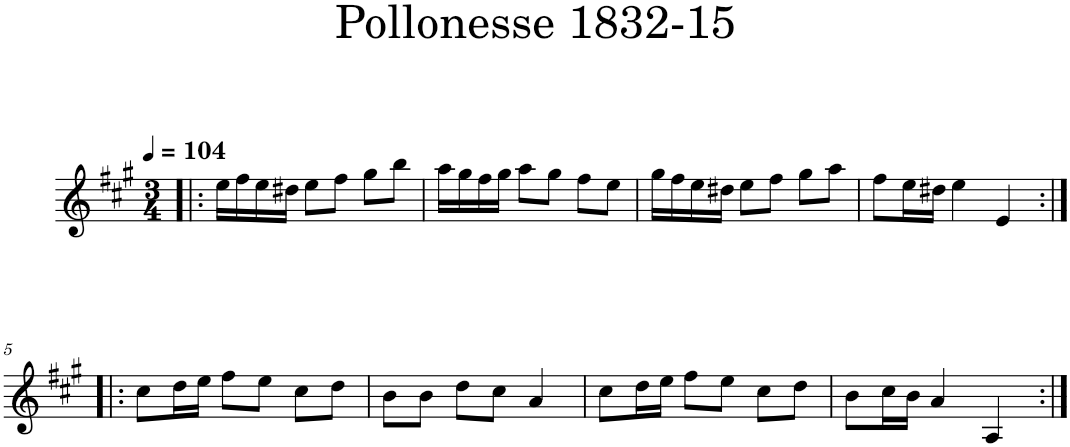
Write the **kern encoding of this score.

**kern
*part1
*staff1
*I"Piano
*I'Pno
*clefG2
*k[f#c#g#]
*A:
*M3/4
*MM104
=1!|:
16ee\LL
16ff#\
16ee\
16dd#X\JJ
8ee\L
8ff#\J
8gg#\L
8bb\J
=2
16aa\LL
16gg#\
16ff#\
16gg#\JJ
8aa\L
8gg#\J
8ff#\L
8ee\J
=3
16gg#\LL
16ff#\
16ee\
16dd#X\JJ
8ee\L
8ff#\J
8gg#\L
8aa\J
=4
8ff#\L
16ee\L
16dd#X\JJ
4ee\
4e/
!!LO:LB:g=z
=5:|!|:
8cc#\L
16dd\L
16ee\JJ
8ff#\L
8ee\J
8cc#\L
8dd\J
=6
8b\L
8b\J
8dd\L
8cc#\J
4a/
=7
8cc#\L
16dd\L
16ee\JJ
8ff#\L
8ee\J
8cc#\L
8dd\J
=8
8b\L
16cc#\L
16b\JJ
4a/
4A/
=:|!
*-
